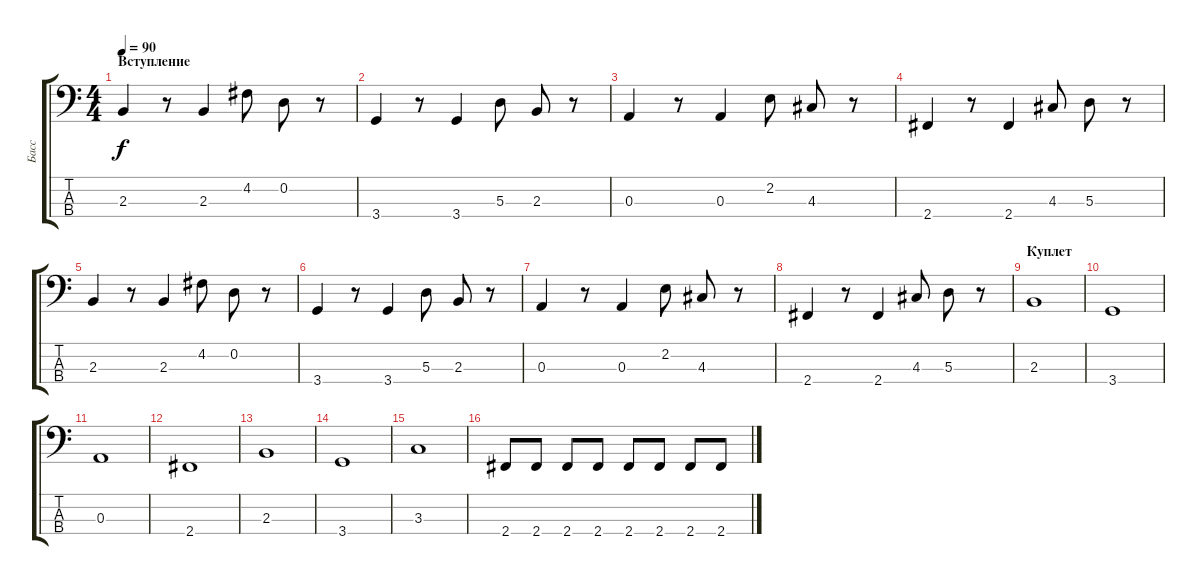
\track ("Басс" "Басс") {instrument electricbassfinger}
\staff {score tabs}
\tuning (G2 D2 A1 E1) {hide}
\ts (4 4)
\section ("" "Вступление")
\tempo 90
\clef f4
\ks c
2.3.4{dy f instrument electricbassfinger} r.8 2.3.4 4.2.8 0.2.8 r.8 |
3.4.4 r.8 3.4.4 5.3.8 2.3.8 r.8 |
0.3.4 r.8 0.3.4 2.2.8 4.3.8 r.8 |
2.4.4 r.8 2.4.4 4.3.8 5.3.8 r.8 |
2.3.4 r.8 2.3.4 4.2.8 0.2.8 r.8 |
3.4.4 r.8 3.4.4 5.3.8 2.3.8 r.8 |
0.3.4 r.8 0.3.4 2.2.8 4.3.8 r.8 |
2.4.4 r.8 2.4.4 4.3.8 5.3.8 r.8 |
\section ("" "Куплет")
2.3.1 |
3.4.1 |
0.3.1 |
2.4.1 |
2.3.1 |
3.4.1 |
3.3.1 |
2.4.8 2.4.8 2.4.8 2.4.8 2.4.8 2.4.8 2.4.8 2.4.8
